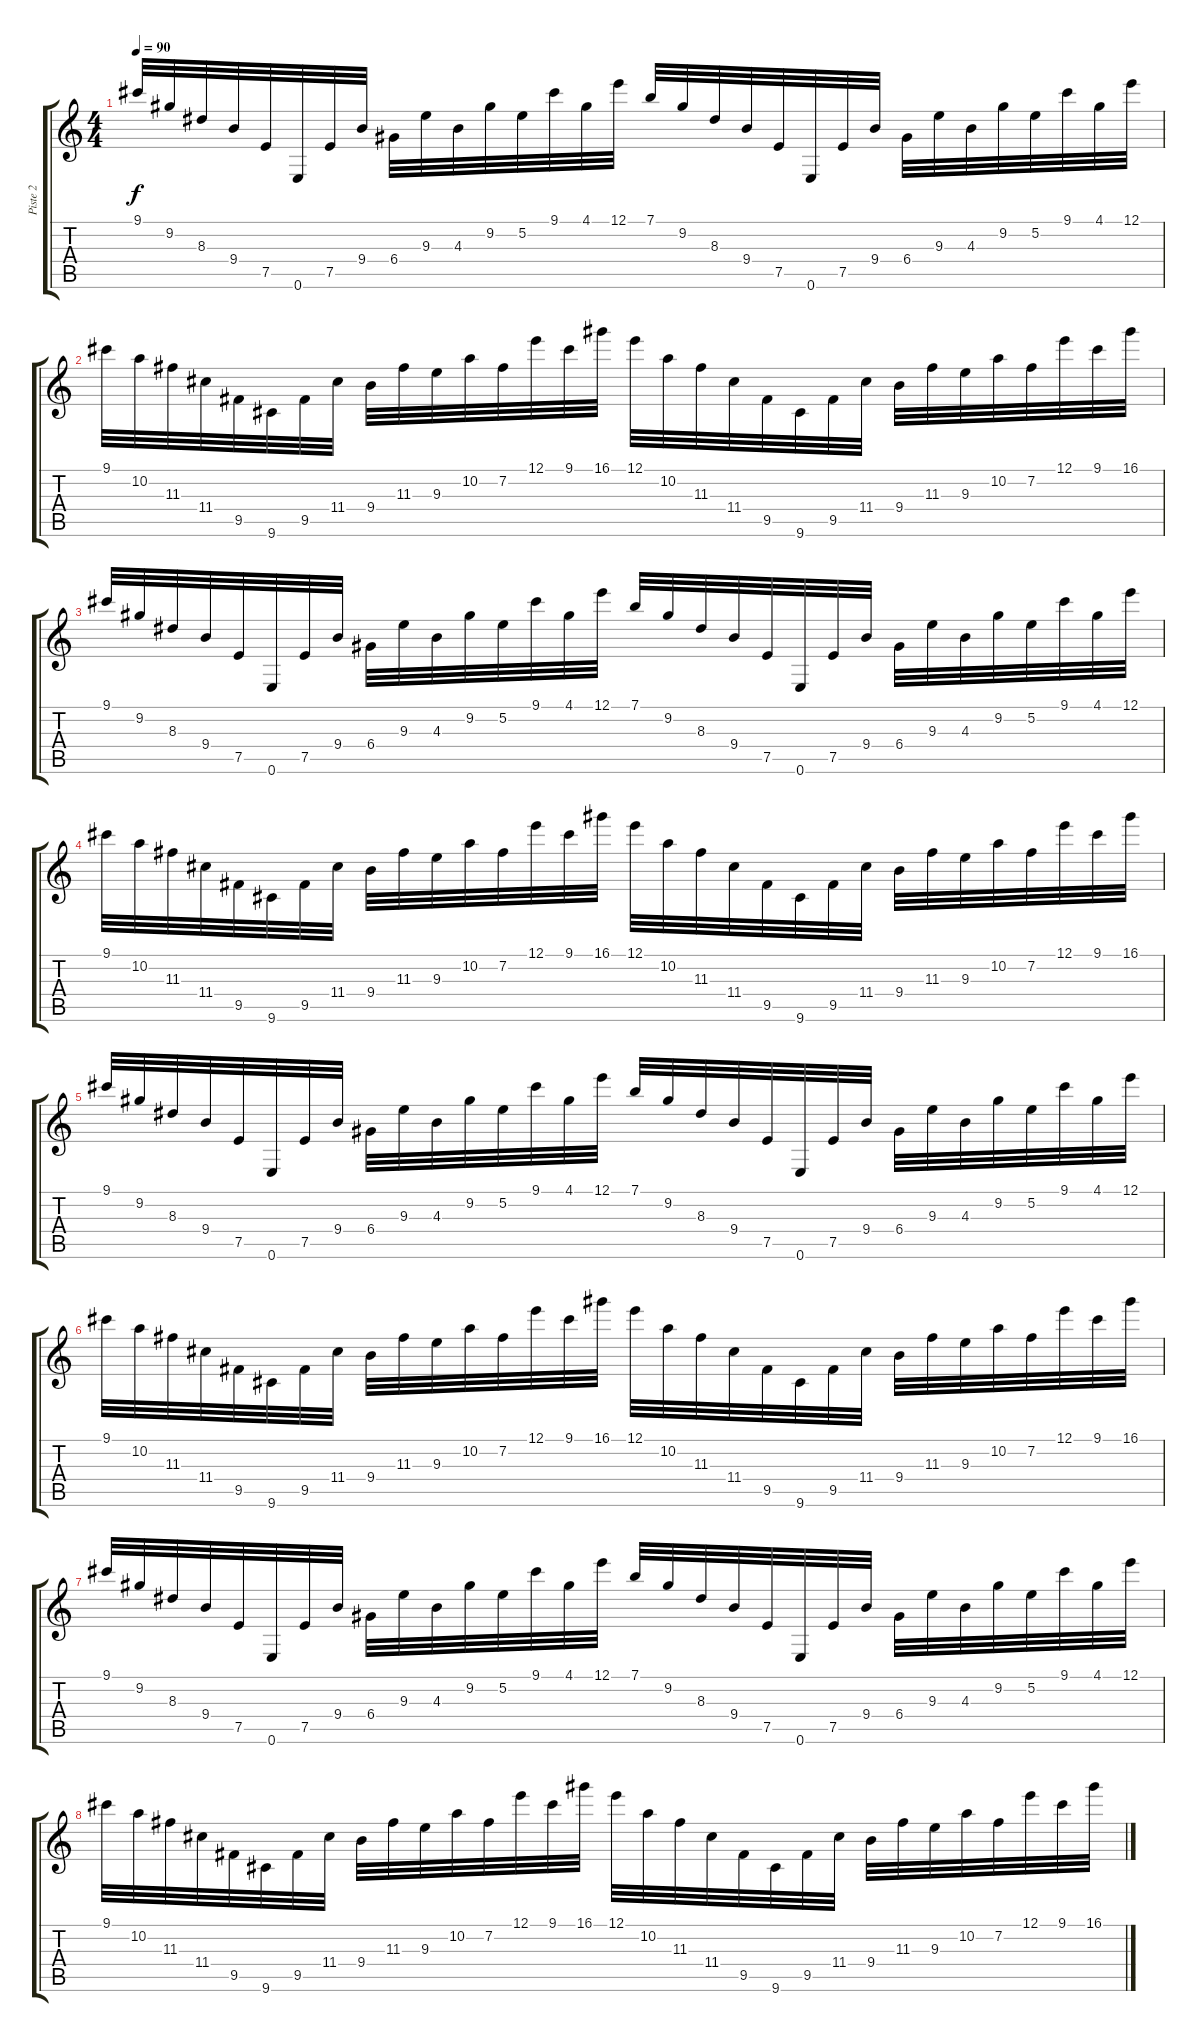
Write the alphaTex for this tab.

\track ("Piste 2" "Piste 2") {instrument celesta}
\staff {score tabs}
\tuning (E5 B4 G4 D4 A3 E3) {hide}
\ts (4 4)
\tempo 90
\clef g2
\ks c
9.1.32{dy f instrument celesta} 9.2.32 8.3.32 9.4.32 7.5.32 0.6.32 7.5.32 9.4.32 6.4.32 9.3.32 4.3.32 9.2.32 5.2.32 9.1.32 4.1.32 12.1.32 7.1.32 9.2.32 8.3.32 9.4.32 7.5.32 0.6.32 7.5.32 9.4.32 6.4.32 9.3.32 4.3.32 9.2.32 5.2.32 9.1.32 4.1.32 12.1.32 |
9.1.32 10.2.32 11.3.32 11.4.32 9.5.32 9.6.32 9.5.32 11.4.32 9.4.32 11.3.32 9.3.32 10.2.32 7.2.32 12.1.32 9.1.32 16.1.32 12.1.32 10.2.32 11.3.32 11.4.32 9.5.32 9.6.32 9.5.32 11.4.32 9.4.32 11.3.32 9.3.32 10.2.32 7.2.32 12.1.32 9.1.32 16.1.32 |
9.1.32 9.2.32 8.3.32 9.4.32 7.5.32 0.6.32 7.5.32 9.4.32 6.4.32 9.3.32 4.3.32 9.2.32 5.2.32 9.1.32 4.1.32 12.1.32 7.1.32 9.2.32 8.3.32 9.4.32 7.5.32 0.6.32 7.5.32 9.4.32 6.4.32 9.3.32 4.3.32 9.2.32 5.2.32 9.1.32 4.1.32 12.1.32 |
9.1.32 10.2.32 11.3.32 11.4.32 9.5.32 9.6.32 9.5.32 11.4.32 9.4.32 11.3.32 9.3.32 10.2.32 7.2.32 12.1.32 9.1.32 16.1.32 12.1.32 10.2.32 11.3.32 11.4.32 9.5.32 9.6.32 9.5.32 11.4.32 9.4.32 11.3.32 9.3.32 10.2.32 7.2.32 12.1.32 9.1.32 16.1.32 |
9.1.32 9.2.32 8.3.32 9.4.32 7.5.32 0.6.32 7.5.32 9.4.32 6.4.32 9.3.32 4.3.32 9.2.32 5.2.32 9.1.32 4.1.32 12.1.32 7.1.32 9.2.32 8.3.32 9.4.32 7.5.32 0.6.32 7.5.32 9.4.32 6.4.32 9.3.32 4.3.32 9.2.32 5.2.32 9.1.32 4.1.32 12.1.32 |
9.1.32 10.2.32 11.3.32 11.4.32 9.5.32 9.6.32 9.5.32 11.4.32 9.4.32 11.3.32 9.3.32 10.2.32 7.2.32 12.1.32 9.1.32 16.1.32 12.1.32 10.2.32 11.3.32 11.4.32 9.5.32 9.6.32 9.5.32 11.4.32 9.4.32 11.3.32 9.3.32 10.2.32 7.2.32 12.1.32 9.1.32 16.1.32 |
9.1.32 9.2.32 8.3.32 9.4.32 7.5.32 0.6.32 7.5.32 9.4.32 6.4.32 9.3.32 4.3.32 9.2.32 5.2.32 9.1.32 4.1.32 12.1.32 7.1.32 9.2.32 8.3.32 9.4.32 7.5.32 0.6.32 7.5.32 9.4.32 6.4.32 9.3.32 4.3.32 9.2.32 5.2.32 9.1.32 4.1.32 12.1.32 |
9.1.32 10.2.32 11.3.32 11.4.32 9.5.32 9.6.32 9.5.32 11.4.32 9.4.32 11.3.32 9.3.32 10.2.32 7.2.32 12.1.32 9.1.32 16.1.32 12.1.32 10.2.32 11.3.32 11.4.32 9.5.32 9.6.32 9.5.32 11.4.32 9.4.32 11.3.32 9.3.32 10.2.32 7.2.32 12.1.32 9.1.32 16.1.32
